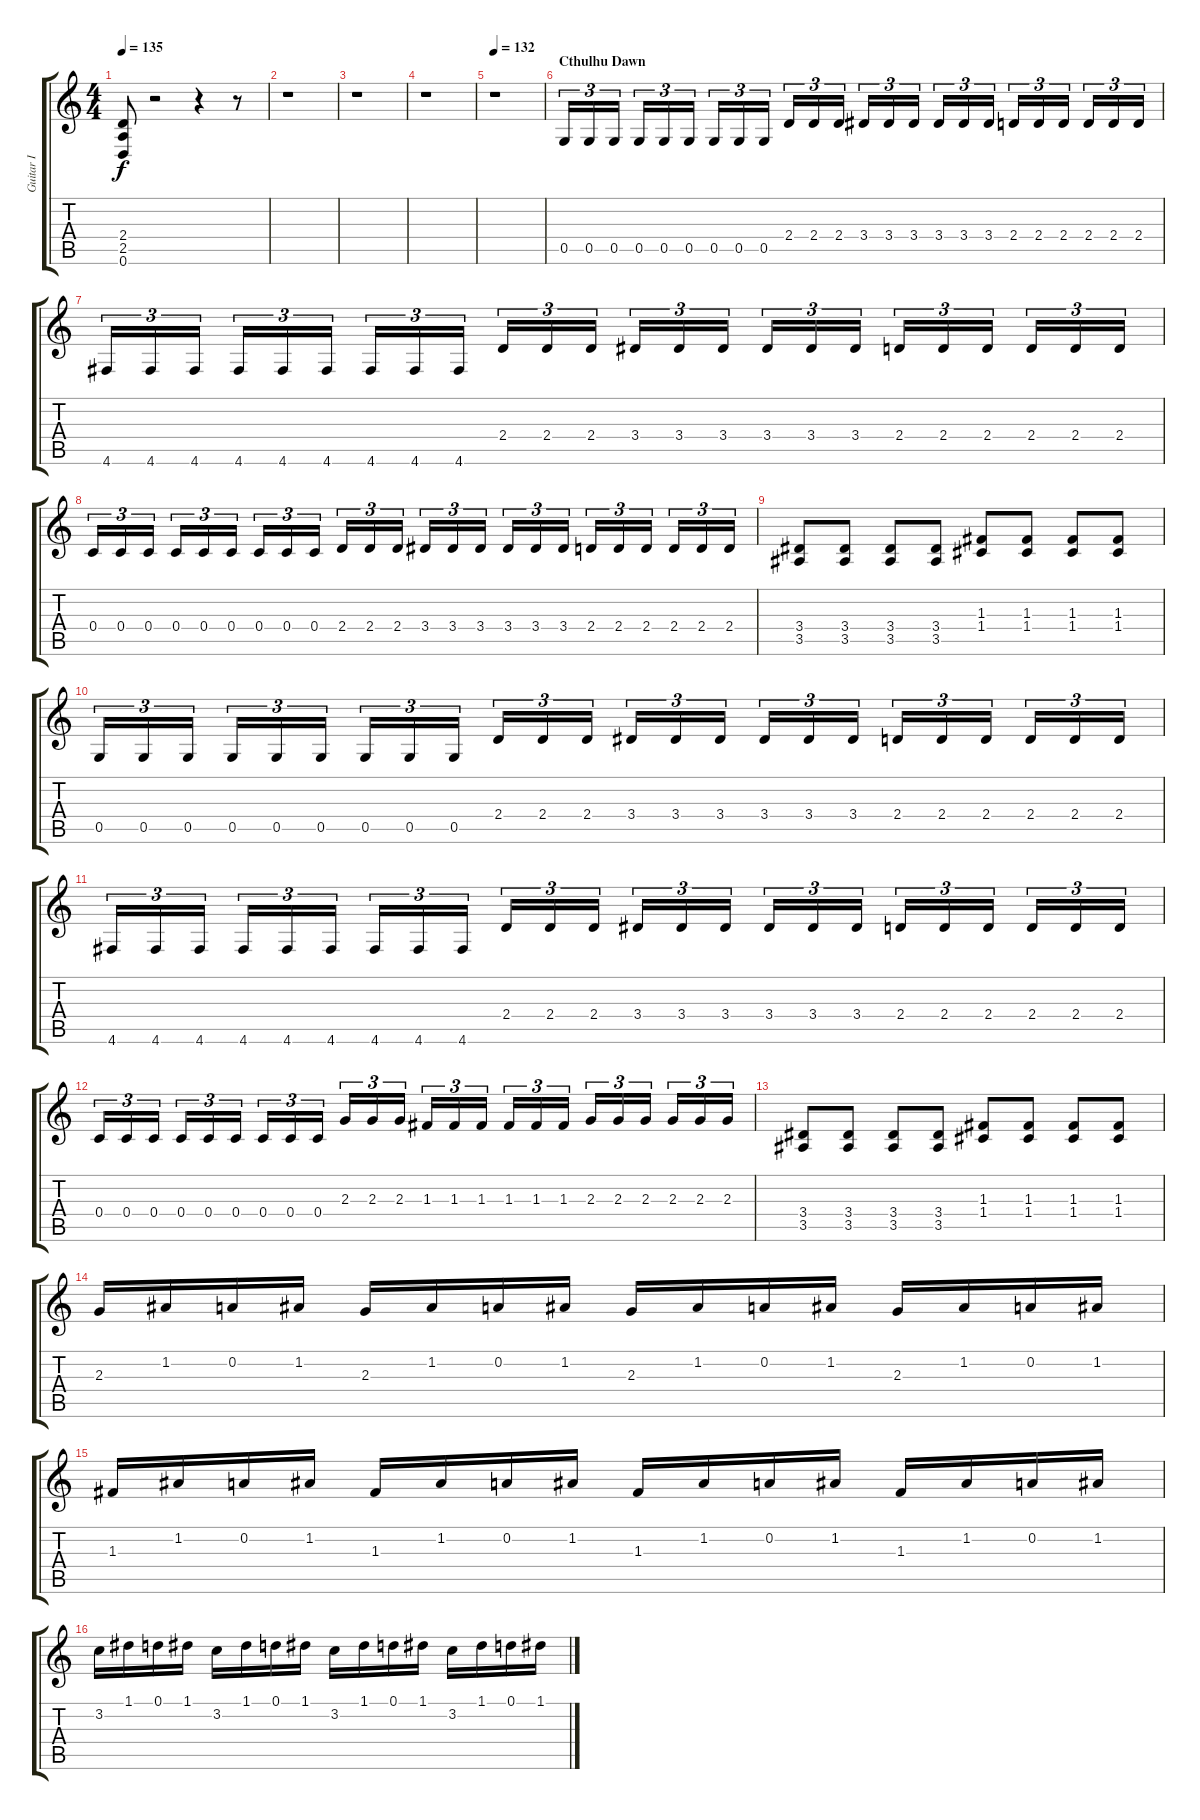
\track ("Guitar I" "Guitar I") {instrument distortionguitar}
\staff {score tabs}
\tuning (D4 A3 F3 C3 G2 D2) {hide}
\ts (4 4)
\tempo 135
\clef g2
\ks c
(2.4 2.5 0.6).8{dy f} r.2 r.4 r.8 |
r.1 |
r.1 |
r.1 |
\tempo 132
r.1 |
\section ("" "Cthulhu Dawn")
0.5.16{tu (3 2)} 0.5.16{tu (3 2)} 0.5.16{tu (3 2)} 0.5.16{tu (3 2)} 0.5.16{tu (3 2)} 0.5.16{tu (3 2)} 0.5.16{tu (3 2)} 0.5.16{tu (3 2)} 0.5.16{tu (3 2)} 2.4.16{tu (3 2)} 2.4.16{tu (3 2)} 2.4.16{tu (3 2)} 3.4.16{tu (3 2)} 3.4.16{tu (3 2)} 3.4.16{tu (3 2)} 3.4.16{tu (3 2)} 3.4.16{tu (3 2)} 3.4.16{tu (3 2)} 2.4.16{tu (3 2)} 2.4.16{tu (3 2)} 2.4.16{tu (3 2)} 2.4.16{tu (3 2)} 2.4.16{tu (3 2)} 2.4.16{tu (3 2)} |
4.6.16{tu (3 2)} 4.6.16{tu (3 2)} 4.6.16{tu (3 2)} 4.6.16{tu (3 2)} 4.6.16{tu (3 2)} 4.6.16{tu (3 2)} 4.6.16{tu (3 2)} 4.6.16{tu (3 2)} 4.6.16{tu (3 2)} 2.4.16{tu (3 2)} 2.4.16{tu (3 2)} 2.4.16{tu (3 2)} 3.4.16{tu (3 2)} 3.4.16{tu (3 2)} 3.4.16{tu (3 2)} 3.4.16{tu (3 2)} 3.4.16{tu (3 2)} 3.4.16{tu (3 2)} 2.4.16{tu (3 2)} 2.4.16{tu (3 2)} 2.4.16{tu (3 2)} 2.4.16{tu (3 2)} 2.4.16{tu (3 2)} 2.4.16{tu (3 2)} |
0.4.16{tu (3 2)} 0.4.16{tu (3 2)} 0.4.16{tu (3 2)} 0.4.16{tu (3 2)} 0.4.16{tu (3 2)} 0.4.16{tu (3 2)} 0.4.16{tu (3 2)} 0.4.16{tu (3 2)} 0.4.16{tu (3 2)} 2.4.16{tu (3 2)} 2.4.16{tu (3 2)} 2.4.16{tu (3 2)} 3.4.16{tu (3 2)} 3.4.16{tu (3 2)} 3.4.16{tu (3 2)} 3.4.16{tu (3 2)} 3.4.16{tu (3 2)} 3.4.16{tu (3 2)} 2.4.16{tu (3 2)} 2.4.16{tu (3 2)} 2.4.16{tu (3 2)} 2.4.16{tu (3 2)} 2.4.16{tu (3 2)} 2.4.16{tu (3 2)} |
(3.4 3.5).8 (3.4 3.5).8 (3.4 3.5).8 (3.4 3.5).8 (1.3 1.4).8 (1.3 1.4).8 (1.3 1.4).8 (1.3 1.4).8 |
0.5.16{tu (3 2)} 0.5.16{tu (3 2)} 0.5.16{tu (3 2)} 0.5.16{tu (3 2)} 0.5.16{tu (3 2)} 0.5.16{tu (3 2)} 0.5.16{tu (3 2)} 0.5.16{tu (3 2)} 0.5.16{tu (3 2)} 2.4.16{tu (3 2)} 2.4.16{tu (3 2)} 2.4.16{tu (3 2)} 3.4.16{tu (3 2)} 3.4.16{tu (3 2)} 3.4.16{tu (3 2)} 3.4.16{tu (3 2)} 3.4.16{tu (3 2)} 3.4.16{tu (3 2)} 2.4.16{tu (3 2)} 2.4.16{tu (3 2)} 2.4.16{tu (3 2)} 2.4.16{tu (3 2)} 2.4.16{tu (3 2)} 2.4.16{tu (3 2)} |
4.6.16{tu (3 2)} 4.6.16{tu (3 2)} 4.6.16{tu (3 2)} 4.6.16{tu (3 2)} 4.6.16{tu (3 2)} 4.6.16{tu (3 2)} 4.6.16{tu (3 2)} 4.6.16{tu (3 2)} 4.6.16{tu (3 2)} 2.4.16{tu (3 2)} 2.4.16{tu (3 2)} 2.4.16{tu (3 2)} 3.4.16{tu (3 2)} 3.4.16{tu (3 2)} 3.4.16{tu (3 2)} 3.4.16{tu (3 2)} 3.4.16{tu (3 2)} 3.4.16{tu (3 2)} 2.4.16{tu (3 2)} 2.4.16{tu (3 2)} 2.4.16{tu (3 2)} 2.4.16{tu (3 2)} 2.4.16{tu (3 2)} 2.4.16{tu (3 2)} |
0.4.16{tu (3 2)} 0.4.16{tu (3 2)} 0.4.16{tu (3 2)} 0.4.16{tu (3 2)} 0.4.16{tu (3 2)} 0.4.16{tu (3 2)} 0.4.16{tu (3 2)} 0.4.16{tu (3 2)} 0.4.16{tu (3 2)} 2.3.16{tu (3 2)} 2.3.16{tu (3 2)} 2.3.16{tu (3 2)} 1.3.16{tu (3 2)} 1.3.16{tu (3 2)} 1.3.16{tu (3 2)} 1.3.16{tu (3 2)} 1.3.16{tu (3 2)} 1.3.16{tu (3 2)} 2.3.16{tu (3 2)} 2.3.16{tu (3 2)} 2.3.16{tu (3 2)} 2.3.16{tu (3 2)} 2.3.16{tu (3 2)} 2.3.16{tu (3 2)} |
(3.4 3.5).8 (3.4 3.5).8 (3.4 3.5).8 (3.4 3.5).8 (1.3 1.4).8 (1.3 1.4).8 (1.3 1.4).8 (1.3 1.4).8 |
2.3.16 1.2.16 0.2.16 1.2.16 2.3.16 1.2.16 0.2.16 1.2.16 2.3.16 1.2.16 0.2.16 1.2.16 2.3.16 1.2.16 0.2.16 1.2.16 |
1.3.16 1.2.16 0.2.16 1.2.16 1.3.16 1.2.16 0.2.16 1.2.16 1.3.16 1.2.16 0.2.16 1.2.16 1.3.16 1.2.16 0.2.16 1.2.16 |
3.2.16 1.1.16 0.1.16 1.1.16 3.2.16 1.1.16 0.1.16 1.1.16 3.2.16 1.1.16 0.1.16 1.1.16 3.2.16 1.1.16 0.1.16 1.1.16
